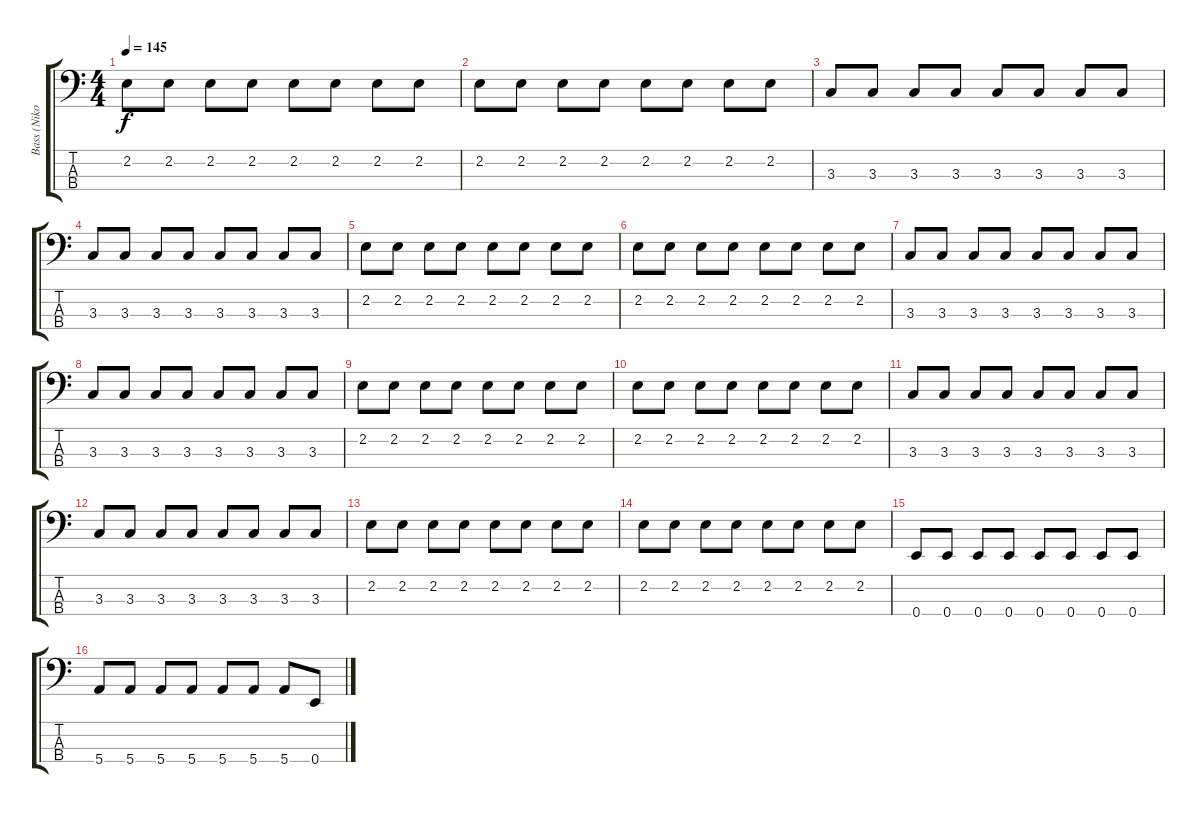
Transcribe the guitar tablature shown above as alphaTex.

\track ("Bass (Nikolai)" "Bass (Niko") {instrument electricbasspick}
\staff {score tabs}
\tuning (G2 D2 A1 E1) {hide}
\ts (4 4)
\tempo 145
\clef f4
\ks c
2.2.8{dy f} 2.2.8 2.2.8 2.2.8 2.2.8 2.2.8 2.2.8 2.2.8 |
2.2.8 2.2.8 2.2.8 2.2.8 2.2.8 2.2.8 2.2.8 2.2.8 |
3.3.8 3.3.8 3.3.8 3.3.8 3.3.8 3.3.8 3.3.8 3.3.8 |
3.3.8 3.3.8 3.3.8 3.3.8 3.3.8 3.3.8 3.3.8 3.3.8 |
2.2.8 2.2.8 2.2.8 2.2.8 2.2.8 2.2.8 2.2.8 2.2.8 |
2.2.8 2.2.8 2.2.8 2.2.8 2.2.8 2.2.8 2.2.8 2.2.8 |
3.3.8 3.3.8 3.3.8 3.3.8 3.3.8 3.3.8 3.3.8 3.3.8 |
3.3.8 3.3.8 3.3.8 3.3.8 3.3.8 3.3.8 3.3.8 3.3.8 |
2.2.8 2.2.8 2.2.8 2.2.8 2.2.8 2.2.8 2.2.8 2.2.8 |
2.2.8 2.2.8 2.2.8 2.2.8 2.2.8 2.2.8 2.2.8 2.2.8 |
3.3.8 3.3.8 3.3.8 3.3.8 3.3.8 3.3.8 3.3.8 3.3.8 |
3.3.8 3.3.8 3.3.8 3.3.8 3.3.8 3.3.8 3.3.8 3.3.8 |
2.2.8 2.2.8 2.2.8 2.2.8 2.2.8 2.2.8 2.2.8 2.2.8 |
2.2.8 2.2.8 2.2.8 2.2.8 2.2.8 2.2.8 2.2.8 2.2.8 |
0.4.8 0.4.8 0.4.8 0.4.8 0.4.8 0.4.8 0.4.8 0.4.8 |
5.4.8 5.4.8 5.4.8 5.4.8 5.4.8 5.4.8 5.4.8 0.4.8
